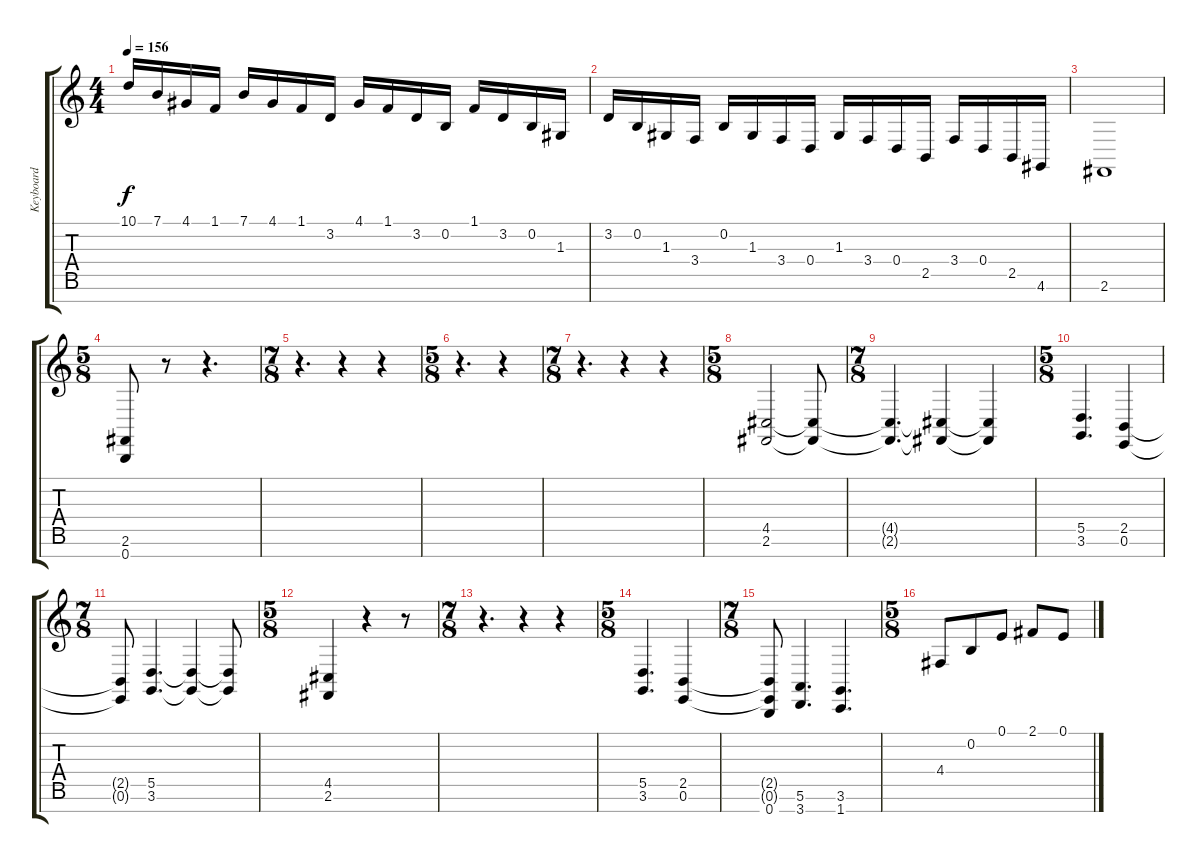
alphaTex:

\track ("Keyboard" "Keyboard") {instrument brightacousticpiano}
\staff {score tabs}
\tuning (E4 B3 G3 D3 A2 E2 B1) {hide}
\ts (4 4)
\tempo 156
\clef g2
\ks c
10.1.16{dy f instrument brightacousticpiano} 7.1.16 4.1.16 1.1.16 7.1.16 4.1.16 1.1.16 3.2.16 4.1.16 1.1.16 3.2.16 0.2.16 1.1.16 3.2.16 0.2.16 1.3.16 |
3.2.16 0.2.16 1.3.16 3.4.16 0.2.16 1.3.16 3.4.16 0.4.16 1.3.16 3.4.16 0.4.16 2.5.16 3.4.16 0.4.16 2.5.16 4.6.16 |
2.6.1 |
\ts (5 8)
(2.6 0.7).8 r.8 r.4{d} |
\ts (7 8)
r.4{d} r.4 r.4 |
\ts (5 8)
r.4{d} r.4 |
\ts (7 8)
r.4{d} r.4 r.4 |
\ts (5 8)
(4.5 2.6).2 (4.5{t} 2.6{t}).8 |
\ts (7 8)
(4.5{t} 2.6{t}).4{d} (4.5{t} 2.6{t}).4 (4.5{t} 2.6{t}).4 |
\ts (5 8)
(5.5 3.6).4{d} (2.5 0.6).4 |
\ts (7 8)
(2.5{t} 0.6{t}).8 (5.5 3.6).4{d} (5.5{t} 3.6{t}).4 (5.5{t} 3.6{t}).8 |
\ts (5 8)
(4.5 2.6).4 r.4 r.8 |
\ts (7 8)
r.4{d} r.4 r.4 |
\ts (5 8)
(5.5 3.6).4{d} (2.5 0.6).4 |
\ts (7 8)
(2.5{t} 0.6{t} 0.7).8 (5.6 3.7).4{d} (3.6 1.7).4{d} |
\ts (5 8)
4.4.8 0.2.8 0.1.8 2.1.8 0.1.8
